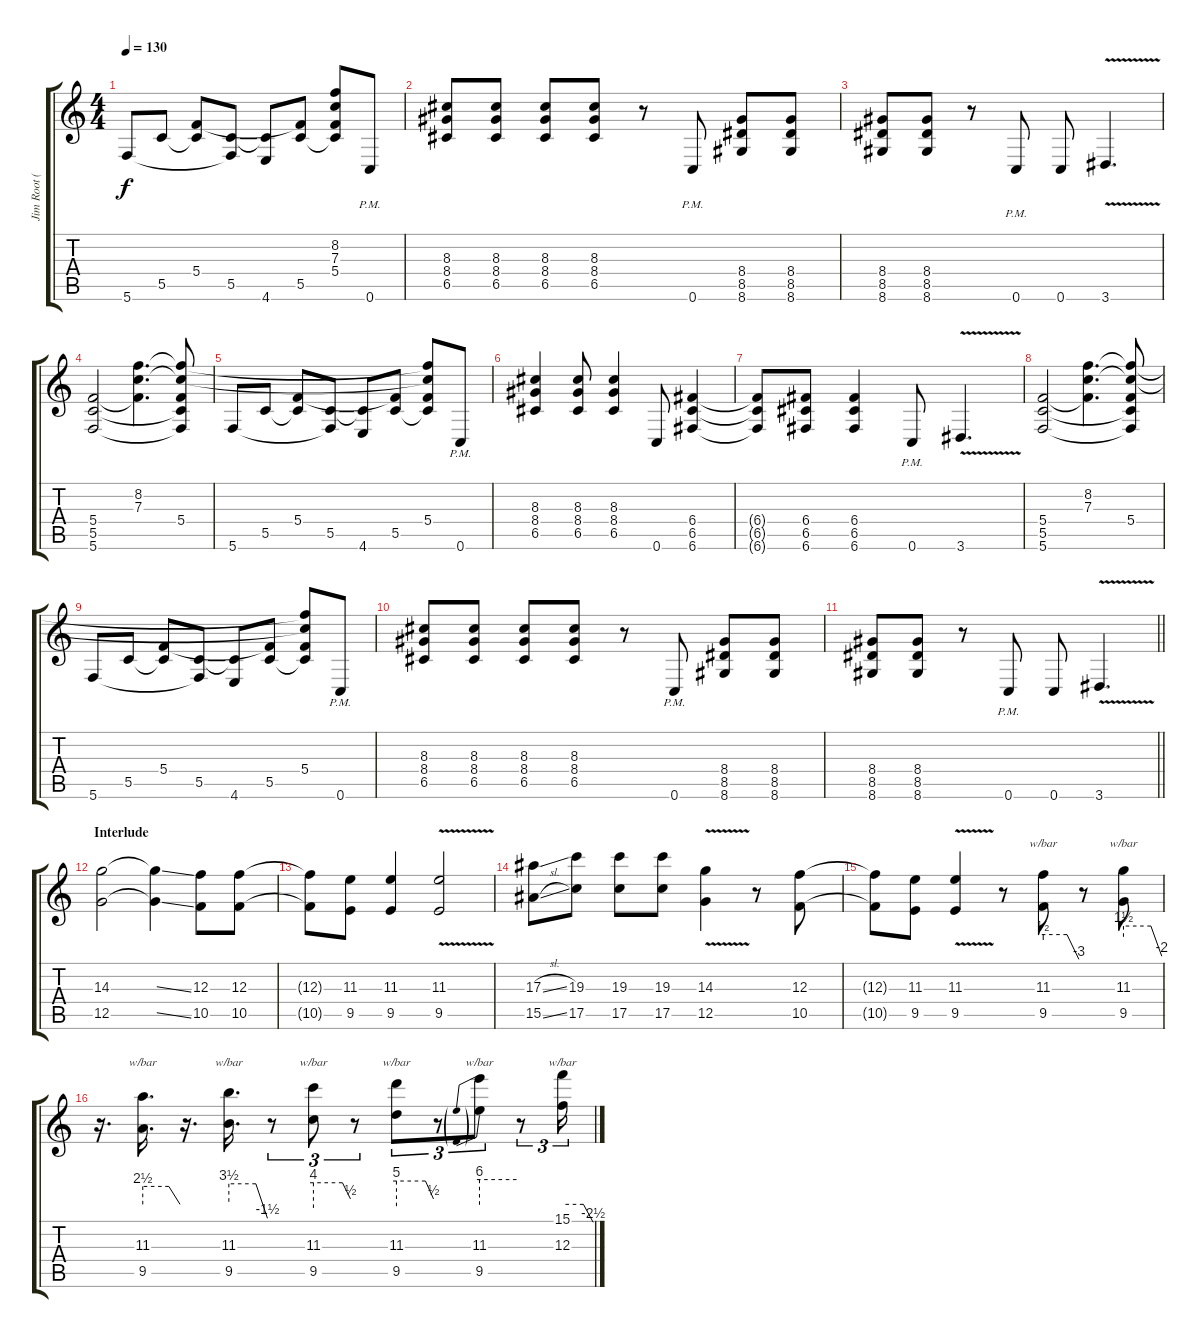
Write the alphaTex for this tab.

\track ("Jim Root (Rythmic Guitar)" "Jim Root (") {instrument distortionguitar}
\staff {score tabs}
\tuning (D4 A3 F3 C3 G2 C2) {hide}
\ts (4 4)
\tempo 130
\clef g2
\ks c
5.6.8{dy f} 5.5.8 (5.4 5.5{t}).8 (5.5 5.6{t}).8 (5.5{t} 4.6).8 (5.4{t} 5.5).8 (8.2{t} 7.3{t} 5.4 5.5{t}).8 0.6{pm}.8 |
(8.3 8.4 6.5).8 (8.3 8.4 6.5).8 (8.3 8.4 6.5).8 (8.3 8.4 6.5).8 r.8 0.6{pm}.8 (8.4 8.5 8.6).8 (8.4 8.5 8.6).8 |
(8.4 8.5 8.6).8 (8.4 8.5 8.6).8 r.8 0.6{pm}.8 0.6.8 3.6{v}.4{d} |
(5.4 5.5 5.6).2 (8.2 7.3 5.4{t}).4{d} (8.2{t} 7.3{t} 5.4 5.5{t} 5.6{t}).8 |
5.6.8 5.5.8 (5.4 5.5{t}).8 (5.5 5.6{t}).8 (5.5{t} 4.6).8 (5.4{t} 5.5).8 (8.2{t} 7.3{t} 5.4 5.5{t}).8 0.6{pm}.8 |
(8.3 8.4 6.5).4 (8.3 8.4 6.5).8 (8.3 8.4 6.5).4 0.6.8 (6.4 6.5 6.6).4 |
(6.4{t} 6.5{t} 6.6{t}).8 (6.4 6.5 6.6).8 (6.4 6.5 6.6).4 0.6{pm}.8 3.6{v}.4{d} |
(5.4 5.5 5.6).2 (8.2 7.3 5.4{t}).4{d} (8.2{t} 7.3{t} 5.4 5.5{t} 5.6{t}).8 |
5.6.8 5.5.8 (5.4 5.5{t}).8 (5.5 5.6{t}).8 (5.5{t} 4.6).8 (5.4{t} 5.5).8 (8.2{t} 7.3{t} 5.4 5.5{t}).8 0.6{pm}.8 |
(8.3 8.4 6.5).8 (8.3 8.4 6.5).8 (8.3 8.4 6.5).8 (8.3 8.4 6.5).8 r.8 0.6{pm}.8 (8.4 8.5 8.6).8 (8.4 8.5 8.6).8 |
\barLineRight lightlight
(8.4 8.5 8.6).8 (8.4 8.5 8.6).8 r.8 0.6{pm}.8 0.6.8 3.6{v}.4{d} |
\section ("" "Interlude")
(14.3 12.5).2 (14.3{ss t} 12.5{ss t}).4 (12.3 10.5).8 (12.3 10.5).8 |
(12.3{t} 10.5{t}).8 (11.3 9.5).8 (11.3 9.5).4 (11.3{v} 9.5{v}).2 |
(17.3{sl} 15.5{sl}).8 (19.3 17.5).8 (19.3 17.5).8 (19.3 17.5).8 (14.3{v} 12.5{v}).4 r.8 (12.3 10.5).8 |
(12.3{t} 10.5{t}).8 (11.3 9.5).8 (11.3{v} 9.5{v}).4 r.8 (11.3 9.5).8{tbe (custom default 0 2 40 2 60 -12)} r.8 (11.3 9.5).8{tbe (custom default 0 6 43 6 60 -8)} |
r.16{d} (11.3 9.5).16{d tbe (custom default 0 10 42 10 60 0)} r.16{d} (11.3 9.5).16{d tbe (custom default 0 14 42 14 60 -6)} r.8{tu (3 2)} (11.3 9.5).8{tu (3 2) tbe (custom default 0 16 47 16 60 2)} r.8{tu (3 2)} (11.3 9.5).8{tu (3 2) tbe (custom default 0 20 47 20 60 2)} r.8{tu (3 2)} (11.3 9.5).8{tu (3 2) tbe (predive default 0 24 60 24)} r.8{tu (3 2)} (15.1 12.3).16{tu (3 2) tbe (custom default 0 0 41 0 60 -10)}
